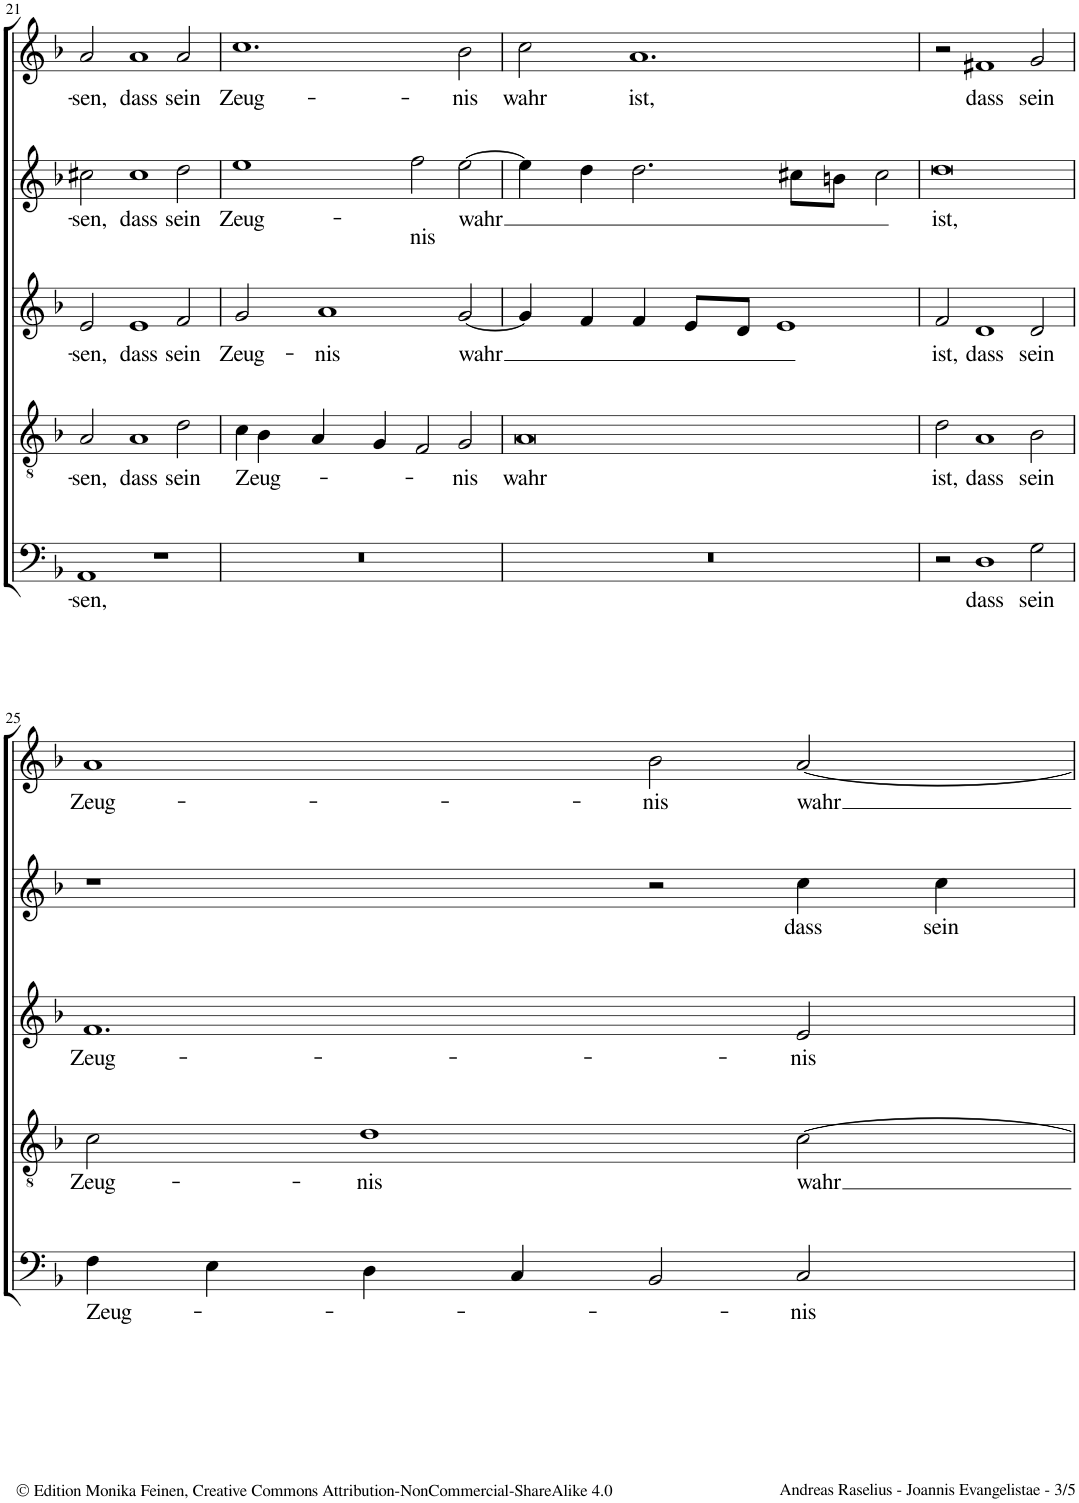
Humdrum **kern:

**kern	**text	**kern	**text	**kern	**text	**kern	**text	**kern	**text
*part5	*part5	*part4	*part4	*part3	*part3	*part2	*part2	*part1	*part1
*staff5	*staff5	*staff4	*staff4	*staff3	*staff3	*staff2	*staff2	*staff1	*staff1
*I"Bassus	*	*I"Tenor	*	*I"Altus	*	*I"Quintus	*	*I"Cantus	*
!!LO:PB:g=z
*clefF4	*	*clefGv2	*	*clefG2	*	*clefG2	*	*clefG2	*
*k[b-]	*	*k[b-]	*	*k[b-]	*	*k[b-]	*	*k[b-]	*
*M4/2	*	*M4/2	*	*M4/2	*	*M4/2	*	*M4/2	*
*met(c)	*	*met(c)	*	*met(c)	*	*met(c)	*	*met(c)	*
=21	=21	=21	=21	=21	=21	=21	=21	=21	=21
!	!LO:LY:b	!	!LO:LY:b	!	!LO:LY:b	!	!LO:LY:b	!	!LO:LY:b
1AA	sen,	2A/	sen,	2e/	sen,	2cc#X\	sen,	2a/	sen,
!	!	!	!LO:LY:b	!	!LO:LY:b	!	!LO:LY:b	!	!LO:LY:b
.	.	1A	dass	1e	dass	1cc#	dass	1a	dass
1r	.	.	.	.	.	.	.	.	.
!	!	!	!LO:LY:b	!	!LO:LY:b	!	!LO:LY:b	!	!LO:LY:b
.	.	2d\	sein	2f/	sein	2dd\	sein	2a/	sein
=22	=22	=22	=22	=22	=22	=22	=22	=22	=22
!	!	!	!LO:LY:b	!	!LO:LY:b	!	!LO:LY:b	!	!LO:LY:b
0r	.	4c\	Zeug-	2g/	Zeug-	1ee	Zeug-	1.cc	Zeug-
.	.	4B-\	.	.	.	.	.	.	.
!	!	!	!	!	!LO:LY:b	!	!	!	!
.	.	4A/	.	1a	-nis	.	.	.	.
.	.	4G/	.	.	.	.	.	.	.
!	!	!	!	!	!	!	!LO:LY:b	!	!
.	.	2F/	.	.	.	2ff\	-nis	.	.
!	!	!	!LO:LY:b	!	!LO:LY:b	!	!LO:LY:b	!	!LO:LY:b
.	.	2G/	-nis	[2g/	wahr	[2ee\	wahr	2b-\	-nis
=23	=23	=23	=23	=23	=23	=23	=23	=23	=23
!	!	!	!LO:LY:b	!	!	!	!	!	!LO:LY:b
0r	.	0A	wahr	4g/]	.	4ee\]	.	2cc\	wahr
.	.	.	.	4f/	.	4dd\	.	.	.
!	!	!	!	!	!	!	!	!	!LO:LY:b
.	.	.	.	4f/	.	2.dd\	.	1.a	ist,
.	.	.	.	8e/L	.	.	.	.	.
.	.	.	.	8d/J	.	.	.	.	.
.	.	.	.	1e	.	.	.	.	.
.	.	.	.	.	.	8cc#X\L	.	.	.
.	.	.	.	.	.	8bn\J	.	.	.
.	.	.	.	.	.	2cc#\	.	.	.
=24	=24	=24	=24	=24	=24	=24	=24	=24	=24
!	!	!	!LO:LY:b	!	!LO:LY:b	!	!LO:LY:b	!	!
2r	.	2d\	ist,	2f/	ist,	0dd	ist,	2r	.
!	!LO:LY:b	!	!LO:LY:b	!	!LO:LY:b	!	!	!	!LO:LY:b
1D	dass	1A	dass	1d	dass	.	.	1f#X	dass
!	!LO:LY:b	!	!LO:LY:b	!	!LO:LY:b	!	!	!	!LO:LY:b
2G\	sein	2B-\	sein	2d/	sein	.	.	2g/	sein
!!LO:LB:g=z
=25	=25	=25	=25	=25	=25	=25	=25	=25	=25
!	!LO:LY:b	!	!LO:LY:b	!	!LO:LY:b	!	!	!	!LO:LY:b
4F\	Zeug-	2c\	Zeug-	1.f	Zeug-	1r	.	1a	Zeug-
4E\	.	.	.	.	.	.	.	.	.
!	!	!	!LO:LY:b	!	!	!	!	!	!
4D\	.	1d	-nis	.	.	.	.	.	.
4C/	.	.	.	.	.	.	.	.	.
!	!	!	!	!	!	!	!	!	!LO:LY:b
2BB-/	.	.	.	.	.	2r	.	2b-\	-nis
!	!LO:LY:b	!	!LO:LY:b	!	!LO:LY:b	!	!LO:LY:b	!	!LO:LY:b
2C/	-nis	[2c\	wahr	2e/	-nis	4cc\	dass	[2a/	wahr
!	!	!	!	!	!	!	!LO:LY:b	!	!
.	.	.	.	.	.	4cc\	sein	.	.
=	=	=	=	=	=	=	=	=	=
*-	*-	*-	*-	*-	*-	*-	*-	*-	*-
